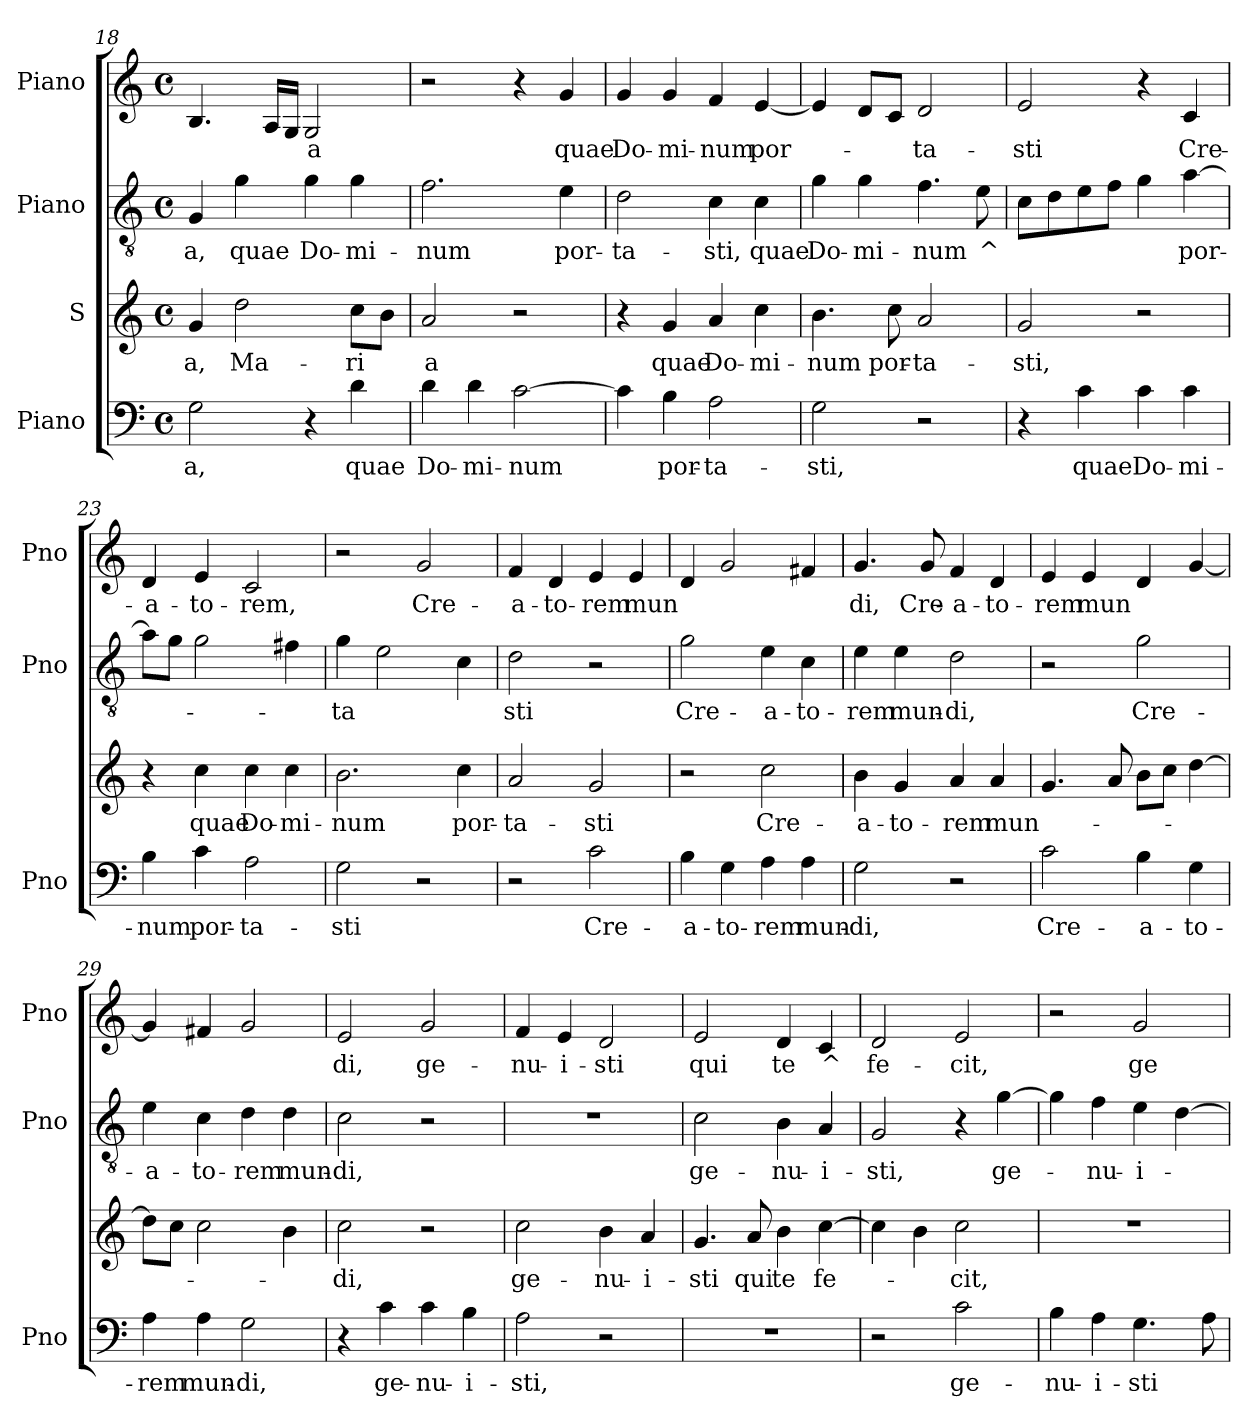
**kern	**text	**kern	**text	**kern	**text	**kern	**text
*part4	*part4	*part3	*part3	*part2	*part2	*part1	*part1
*staff4	*staff4	*staff3	*staff3	*staff2	*staff2	*staff1	*staff1
*I"Piano	*	*I"S	*	*I"Piano	*	*I"Piano	*
*I'Pno	*	*	*	*I'Pno	*	*I'Pno	*
!!LO:PB:g=z
*clefF4	*	*clefG2	*	*clefGv2	*	*clefG2	*
*M4/4	*	*M4/4	*	*M4/4	*	*M4/4	*
*met(c)	*	*met(c)	*	*met(c)	*	*met(c)	*
=18	=18	=18	=18	=18	=18	=18	=18
!	!LO:LY:b	!	!LO:LY:b	!	!LO:LY:b	!	!
2G\	a,	4g/	-a,	4G/	-a,	4.B/	.
!	!	!	!LO:LY:b	!	!LO:LY:b	!	!
.	.	2dd\	Ma-	4g\	quae	.	.
.	.	.	.	.	.	16ALL	.
.	.	.	.	.	.	16GJJ	.
!	!	!	!	!	!LO:LY:b	!	!LO:LY:b
4r	.	.	.	4g\	Do-	2G/	-a
!	!LO:LY:b	!	!LO:LY:b	!	!LO:LY:b	!	!
4d\	quae	8ccL	-ri	4g\	-mi-	.	.
.	.	8bJ	.	.	.	.	.
=19	=19	=19	=19	=19	=19	=19	=19
!	!LO:LY:b	!	!LO:LY:b	!	!LO:LY:b	!	!
4d\	Do-	2a/	a	2.f\	-num	2r	.
!	!LO:LY:b	!	!	!	!	!	!
4d\	-mi-	.	.	.	.	.	.
!	!LO:LY:b	!	!	!	!	!	!
[2c\	-num	2r	.	.	.	4r	.
!	!	!	!	!	!LO:LY:b	!	!LO:LY:b
.	.	.	.	4e\	por-	4g/	quae
=20	=20	=20	=20	=20	=20	=20	=20
!	!	!	!	!	!LO:LY:b	!	!LO:LY:b
4c\]	.	4r	.	2d\	-ta-	4g/	Do-
!	!LO:LY:b	!	!LO:LY:b	!	!	!	!LO:LY:b
4B\	por-	4g/	quae	.	.	4g/	-mi-
!	!LO:LY:b	!	!LO:LY:b	!	!LO:LY:b	!	!LO:LY:b
2A\	-ta-	4a/	Do-	4c\	-sti,	4f/	-num
!	!	!	!LO:LY:b	!	!LO:LY:b	!	!LO:LY:b
.	.	4cc\	-mi-	4c\	quae	[4e/	por-
=21	=21	=21	=21	=21	=21	=21	=21
!	!LO:LY:b	!	!LO:LY:b	!	!LO:LY:b	!	!
2G\	-sti,	4.b\	-num	4g\	Do-	4e/]	.
!	!	!	!	!	!LO:LY:b	!	!
.	.	.	.	4g\	-mi-	8dL	.
!	!	!	!LO:LY:b	!	!	!	!
.	.	8cc\	por-	.	.	8cJ	.
!	!	!	!LO:LY:b	!	!LO:LY:b	!	!LO:LY:b
2r	.	2a/	-ta-	4.f\	-num	2d/	-ta-
!	!	!	!	!	!LO:LY:b	!	!
.	.	.	.	8e\	^	.	.
=22	=22	=22	=22	=22	=22	=22	=22
!	!	!	!LO:LY:b	!	!	!	!LO:LY:b
4r	.	2g/	-sti,	8cL	.	2e/	-sti
.	.	.	.	8d	.	.	.
!	!LO:LY:b	!	!	!	!	!	!
4c\	quae	.	.	8e	.	.	.
.	.	.	.	8fJ	.	.	.
!	!LO:LY:b	!	!	!	!	!	!
4c\	Do-	2r	.	4g\	.	4r	.
!	!LO:LY:b	!	!	!	!LO:LY:b	!	!LO:LY:b
4c\	-mi-	.	.	[4a\	por-	4c/	Cre-
!!LO:PB:g=z
=23	=23	=23	=23	=23	=23	=23	=23
!	!LO:LY:b	!	!	!	!	!	!LO:LY:b
4B\	-num	4r	.	8aL]	.	4d/	-a-
.	.	.	.	8gJ	.	.	.
!	!LO:LY:b	!	!LO:LY:b	!	!	!	!LO:LY:b
4c\	por-	4cc\	quae	2g\	.	4e/	-to-
!	!LO:LY:b	!	!LO:LY:b	!	!	!	!LO:LY:b
2A\	-ta-	4cc\	Do-	.	.	2c/	-rem,
!	!	!	!LO:LY:b	!	!	!	!
.	.	4cc\	-mi-	4f#X\	.	.	.
=24	=24	=24	=24	=24	=24	=24	=24
!	!LO:LY:b	!	!LO:LY:b	!	!LO:LY:b	!	!
2G\	-sti	2.b\	-num	4g\	-ta	2r	.
.	.	.	.	2e\	.	.	.
!	!	!	!	!	!	!	!LO:LY:b
2r	.	.	.	.	.	2g/	Cre-
!	!	!	!LO:LY:b	!	!	!	!
.	.	4cc\	por-	4c\	.	.	.
=25	=25	=25	=25	=25	=25	=25	=25
!	!	!	!LO:LY:b	!	!LO:LY:b	!	!LO:LY:b
2r	.	2a/	-ta-	2d\	sti	4f/	-a-
!	!	!	!	!	!	!	!LO:LY:b
.	.	.	.	.	.	4d/	-to-
!	!LO:LY:b	!	!LO:LY:b	!	!	!	!LO:LY:b
2c\	Cre-	2g/	-sti	2r	.	4e/	-rem
!	!	!	!	!	!	!	!LO:LY:b
.	.	.	.	.	.	4e/	mun
=26	=26	=26	=26	=26	=26	=26	=26
!	!LO:LY:b	!	!	!	!LO:LY:b	!	!
4B\	-a-	2r	.	2g\	Cre-	4d/	.
!	!LO:LY:b	!	!	!	!	!	!
4G\	-to-	.	.	.	.	2g/	.
!	!LO:LY:b	!	!LO:LY:b	!	!LO:LY:b	!	!
4A\	-rem	2cc\	Cre-	4e\	-a-	.	.
!	!LO:LY:b	!	!	!	!LO:LY:b	!	!
4A\	mun-	.	.	4c\	-to-	4f#X/	.
=27	=27	=27	=27	=27	=27	=27	=27
!	!LO:LY:b	!	!LO:LY:b	!	!LO:LY:b	!	!LO:LY:b
2G\	-di,	4b\	-a-	4e\	-rem	4.g/	di,
!	!	!	!LO:LY:b	!	!LO:LY:b	!	!
.	.	4g/	-to-	4e\	mun-	.	.
!	!	!	!	!	!	!	!LO:LY:b
.	.	.	.	.	.	8g/	Cre-
!	!	!	!LO:LY:b	!	!LO:LY:b	!	!LO:LY:b
2r	.	4a/	-rem	2d\	-di,	4f/	-a-
!	!	!	!LO:LY:b	!	!	!	!LO:LY:b
.	.	4a/	mun-	.	.	4d/	-to-
!!LO:LB:g=z
=28	=28	=28	=28	=28	=28	=28	=28
!	!LO:LY:b	!	!	!	!	!	!LO:LY:b
2c\	Cre-	4.g/	.	2r	.	4e/	-rem
!	!	!	!	!	!	!	!LO:LY:b
.	.	.	.	.	.	4e/	mun
.	.	8a/	.	.	.	.	.
!	!LO:LY:b	!	!	!	!LO:LY:b	!	!
4B\	-a-	8bL	.	2g\	Cre-	4d/	.
.	.	8ccJ	.	.	.	.	.
!	!LO:LY:b	!	!	!	!	!	!
4G\	-to-	[4dd\	.	.	.	[4g/	.
=29	=29	=29	=29	=29	=29	=29	=29
!	!LO:LY:b	!	!	!	!LO:LY:b	!	!
4A\	-rem	8ddL]	.	4e\	-a-	4g/]	.
.	.	8ccJ	.	.	.	.	.
!	!LO:LY:b	!	!	!	!LO:LY:b	!	!
4A\	mun-	2cc\	.	4c\	-to-	4f#X/	.
!	!LO:LY:b	!	!	!	!LO:LY:b	!	!
2G\	-di,	.	.	4d\	-rem	2g/	.
!	!	!	!	!	!LO:LY:b	!	!
.	.	4b\	.	4d\	mun-	.	.
=30	=30	=30	=30	=30	=30	=30	=30
!	!	!	!LO:LY:b	!	!LO:LY:b	!	!LO:LY:b
4r	.	2cc\	-di,	2c\	-di,	2e/	di,
!	!LO:LY:b	!	!	!	!	!	!
4c\	ge-	.	.	.	.	.	.
!	!LO:LY:b	!	!	!	!	!	!LO:LY:b
4c\	-nu-	2r	.	2r	.	2g/	ge-
!	!LO:LY:b	!	!	!	!	!	!
4B\	-i-	.	.	.	.	.	.
=31	=31	=31	=31	=31	=31	=31	=31
!	!LO:LY:b	!	!LO:LY:b	!	!	!	!LO:LY:b
2A\	-sti,	2cc\	ge-	1r	.	4f/	-nu-
!	!	!	!	!	!	!	!LO:LY:b
.	.	.	.	.	.	4e/	-i-
!	!	!	!LO:LY:b	!	!	!	!LO:LY:b
2r	.	4b\	-nu-	.	.	2d/	-sti
!	!	!	!LO:LY:b	!	!	!	!
.	.	4a/	-i-	.	.	.	.
=32	=32	=32	=32	=32	=32	=32	=32
!	!	!	!LO:LY:b	!	!LO:LY:b	!	!LO:LY:b
1r	.	4.g/	-sti	2c\	ge-	2e/	qui
!	!	!	!LO:LY:b	!	!	!	!
.	.	8a/	qui	.	.	.	.
!	!	!	!LO:LY:b	!	!LO:LY:b	!	!LO:LY:b
.	.	4b\	te	4B\	-nu-	4d/	te
!	!	!	!LO:LY:b	!	!LO:LY:b	!	!LO:LY:b
.	.	[4cc\	fe-	4A/	-i-	4c/	^
!!LO:LB:g=z
=33	=33	=33	=33	=33	=33	=33	=33
!	!	!	!	!	!LO:LY:b	!	!LO:LY:b
2r	.	4cc\]	.	2G/	-sti,	2d/	fe-
.	.	4b\	.	.	.	.	.
!	!LO:LY:b	!	!LO:LY:b	!	!	!	!LO:LY:b
2c\	ge-	2cc\	-cit,	4r	.	2e/	-cit,
!	!	!	!	!	!LO:LY:b	!	!
.	.	.	.	[4g\	ge-	.	.
=34	=34	=34	=34	=34	=34	=34	=34
!	!LO:LY:b	!	!	!	!	!	!
4B\	-nu-	1r	.	4g\]	.	2r	.
!	!LO:LY:b	!	!	!	!LO:LY:b	!	!
4A\	-i-	.	.	4f\	-nu-	.	.
!	!LO:LY:b	!	!	!	!LO:LY:b	!	!LO:LY:b
4.G\	-sti	.	.	4e\	-i-	2g/	ge-
.	.	.	.	[4d\	.	.	.
8A\	.	.	.	.	.	.	.
=	=	=	=	=	=	=	=
*-	*-	*-	*-	*-	*-	*-	*-
